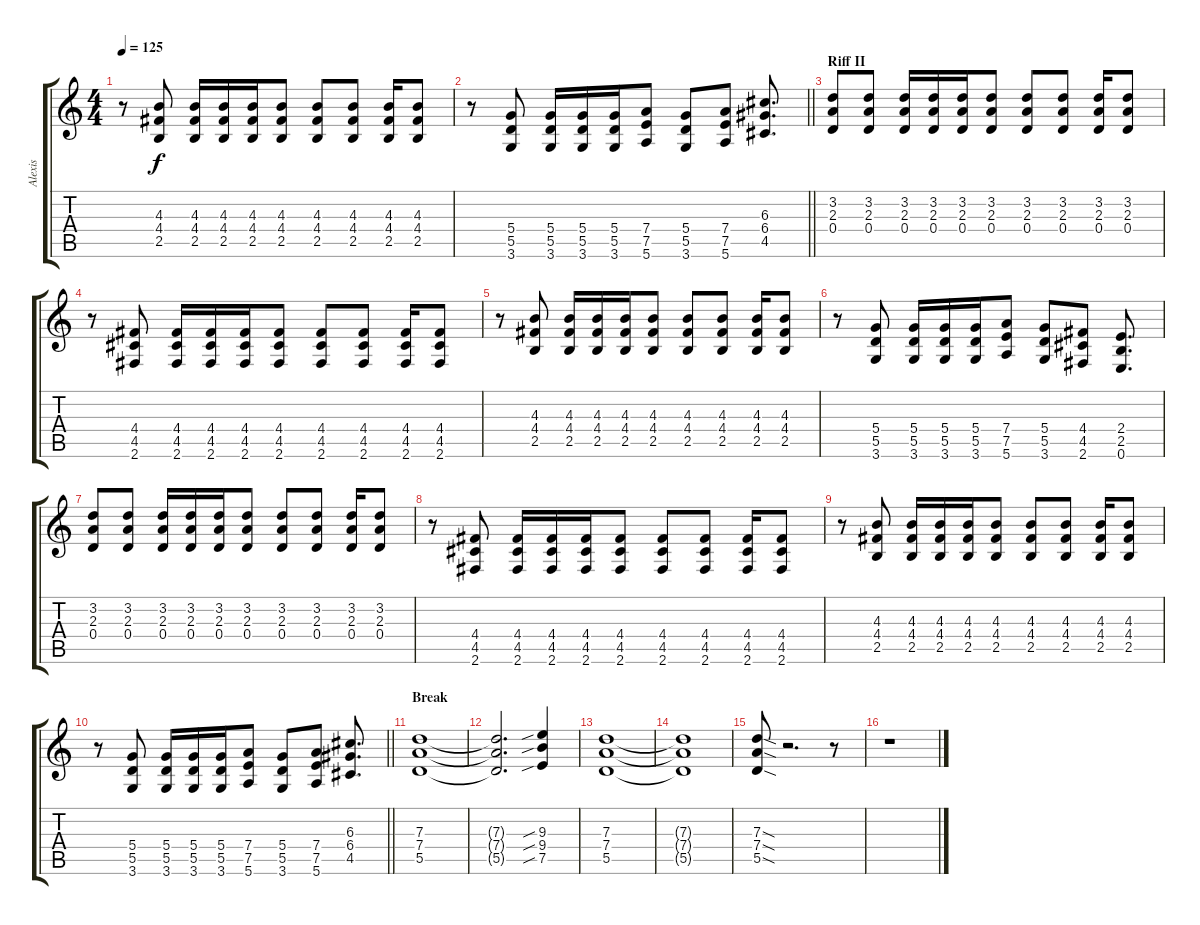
\track ("Alexis" "Alexis") {instrument distortionguitar}
\staff {score tabs}
\tuning (E4 B3 G3 D3 A2 E2) {hide}
\ts (4 4)
\tempo 125
\clef g2
\ks c
r.8{dy f} (4.3 4.4 2.5).8 (4.3 4.4 2.5).16 (4.3 4.4 2.5).16 (4.3 4.4 2.5).16 (4.3 4.4 2.5).8 (4.3 4.4 2.5).8 (4.3 4.4 2.5).8 (4.3 4.4 2.5).16 (4.3 4.4 2.5).8 |
\barLineRight lightlight
r.8 (5.4 5.5 3.6).8 (5.4 5.5 3.6).16 (5.4 5.5 3.6).16 (5.4 5.5 3.6).16 (7.4 7.5 5.6).8 (5.4 5.5 3.6).8 (7.4 7.5 5.6).8 (6.3 6.4 4.5).8{d} |
\section ("" "Riff II")
(3.2 2.3 0.4).8 (3.2 2.3 0.4).8 (3.2 2.3 0.4).16 (3.2 2.3 0.4).16 (3.2 2.3 0.4).16 (3.2 2.3 0.4).8 (3.2 2.3 0.4).8 (3.2 2.3 0.4).8 (3.2 2.3 0.4).16 (3.2 2.3 0.4).8 |
r.8 (4.4 4.5 2.6).8 (4.4 4.5 2.6).16 (4.4 4.5 2.6).16 (4.4 4.5 2.6).16 (4.4 4.5 2.6).8 (4.4 4.5 2.6).8 (4.4 4.5 2.6).8 (4.4 4.5 2.6).16 (4.4 4.5 2.6).8 |
r.8 (4.3 4.4 2.5).8 (4.3 4.4 2.5).16 (4.3 4.4 2.5).16 (4.3 4.4 2.5).16 (4.3 4.4 2.5).8 (4.3 4.4 2.5).8 (4.3 4.4 2.5).8 (4.3 4.4 2.5).16 (4.3 4.4 2.5).8 |
r.8 (5.4 5.5 3.6).8 (5.4 5.5 3.6).16 (5.4 5.5 3.6).16 (5.4 5.5 3.6).16 (7.4 7.5 5.6).8 (5.4 5.5 3.6).8 (4.4 4.5 2.6).8 (2.4 2.5 0.6).8{d} |
(3.2 2.3 0.4).8 (3.2 2.3 0.4).8 (3.2 2.3 0.4).16 (3.2 2.3 0.4).16 (3.2 2.3 0.4).16 (3.2 2.3 0.4).8 (3.2 2.3 0.4).8 (3.2 2.3 0.4).8 (3.2 2.3 0.4).16 (3.2 2.3 0.4).8 |
r.8 (4.4 4.5 2.6).8 (4.4 4.5 2.6).16 (4.4 4.5 2.6).16 (4.4 4.5 2.6).16 (4.4 4.5 2.6).8 (4.4 4.5 2.6).8 (4.4 4.5 2.6).8 (4.4 4.5 2.6).16 (4.4 4.5 2.6).8 |
r.8 (4.3 4.4 2.5).8 (4.3 4.4 2.5).16 (4.3 4.4 2.5).16 (4.3 4.4 2.5).16 (4.3 4.4 2.5).8 (4.3 4.4 2.5).8 (4.3 4.4 2.5).8 (4.3 4.4 2.5).16 (4.3 4.4 2.5).8 |
\barLineRight lightlight
r.8 (5.4 5.5 3.6).8 (5.4 5.5 3.6).16 (5.4 5.5 3.6).16 (5.4 5.5 3.6).16 (7.4 7.5 5.6).8 (5.4 5.5 3.6).8 (7.4 7.5 5.6).8 (6.3 6.4 4.5).8{d} |
\section ("" "Break")
(7.3 7.4 5.5).1{volume 0} |
(7.3{t} 7.4{t} 5.5{t}).2{d} (9.3{sib} 9.4{sib} 7.5{sib}).4{volume 10} |
(7.3 7.4 5.5).1{volume 0} |
(7.3{t} 7.4{t} 5.5{t}).1 |
(7.3{sod} 7.4{sod} 5.5{sod}).8{volume 10} r.2{d} r.8 |
r.1
